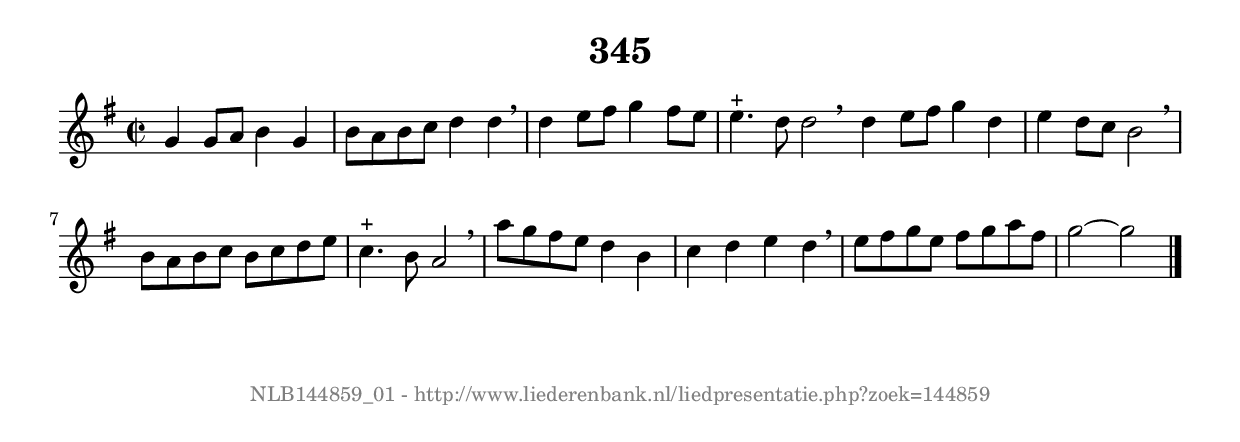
%
% produced by wce2krn 1.64 (7 June 2014)
%
\version"2.16"
#(append! paper-alist '(("long" . (cons (* 210 mm) (* 2000 mm)))))
#(set-default-paper-size "long")
sb = {\breathe}
mBreak = {\breathe }
bBreak = {\breathe }
x = {\once\override NoteHead #'style = #'cross }
gl=\glissando
itime={\override Staff.TimeSignature #'stencil = ##f }
ficta = {\once\set suggestAccidentals = ##t}
fine = {\once\override Score.RehearsalMark #'self-alignment-X = #1 \mark \markup {\italic{Fine}}}
dc = {\once\override Score.RehearsalMark #'self-alignment-X = #1 \mark \markup {\italic{D.C.}}}
dcf = {\once\override Score.RehearsalMark #'self-alignment-X = #1 \mark \markup {\italic{D.C. al Fine}}}
dcc = {\once\override Score.RehearsalMark #'self-alignment-X = #1 \mark \markup {\italic{D.C. al Coda}}}
ds = {\once\override Score.RehearsalMark #'self-alignment-X = #1 \mark \markup {\italic{D.S.}}}
dsf = {\once\override Score.RehearsalMark #'self-alignment-X = #1 \mark \markup {\italic{D.S. al Fine}}}
dsc = {\once\override Score.RehearsalMark #'self-alignment-X = #1 \mark \markup {\italic{D.S. al Coda}}}
pv = {\set Score.repeatCommands = #'((volta "1"))}
sv = {\set Score.repeatCommands = #'((volta "2"))}
tv = {\set Score.repeatCommands = #'((volta "3"))}
qv = {\set Score.repeatCommands = #'((volta "4"))}
xv = {\set Score.repeatCommands = #'((volta #f))}
\header{ tagline = ""
title = "345"
}
\score {{
\key g \major
\relative g'
{
\set melismaBusyProperties = #'()
\time 2/2
\tempo 4=120
\override Score.MetronomeMark #'transparent = ##t
\override Score.RehearsalMark #'break-visibility = #(vector #t #t #f)
g4 g8 a b4 g b8 a b c d4 d \sb d e8 fis g4 fis8 e e4.^"+" d8 d2 \bar ":|:" \bBreak
d4 e8 fis g4 d e d8 c b2 \sb b8 a b c b c d e c4.^"+" b8 a2 \mBreak \bar "|"
a'8 g fis e d4 b c d e d \sb e8 fis g e fis g a fis g2~ g \bar "|."
 }}
 \midi { }
 \layout {
            indent = 0.0\cm
}
}
\markup { \vspace #0 } \markup { \with-color #grey \fill-line { \center-column { \smaller "NLB144859_01 - http://www.liederenbank.nl/liedpresentatie.php?zoek=144859" } } }
